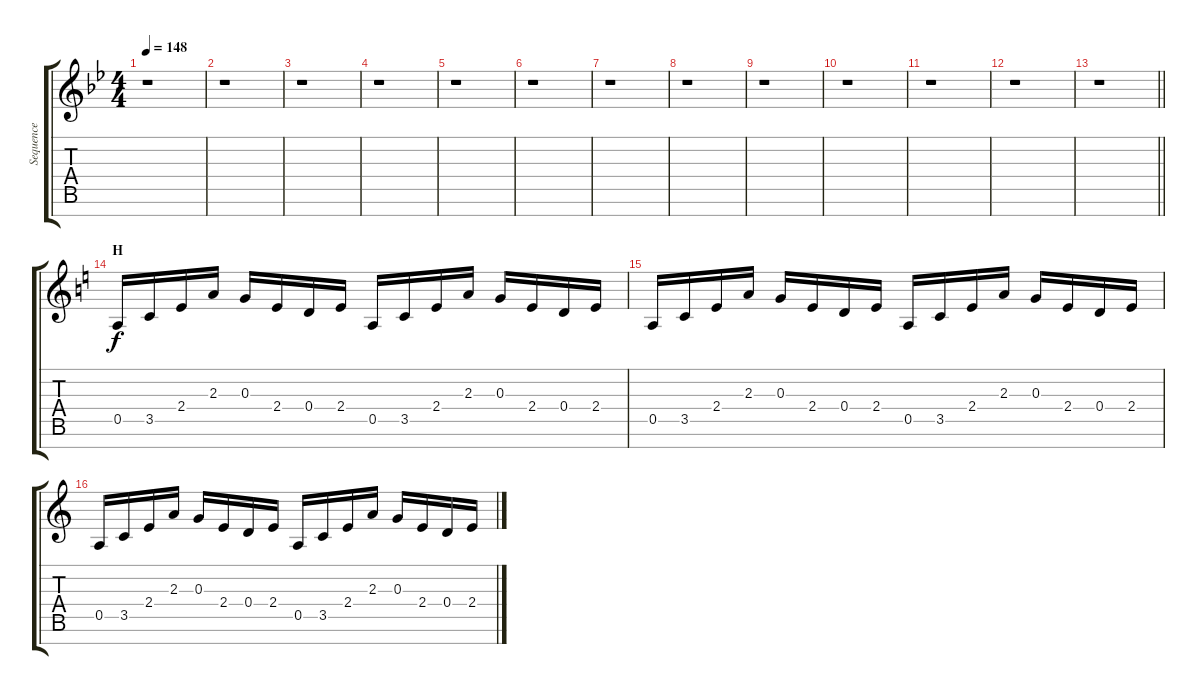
\track ("Sequence" "Sequence") {instrument fx4atmosphere}
\staff {score tabs}
\tuning (E5 B4 G4 D4 A3 E3 B2) {hide}
\ts (4 4)
\tempo 148
\clef g2
\ks bb
r.1{dy f} |
r.1 |
r.1 |
r.1 |
r.1 |
r.1 |
r.1 |
r.1 |
r.1 |
r.1 |
r.1 |
r.1 |
\barLineRight lightlight
r.1 |
\section ("" "H")
\ks c
0.5.16 3.5.16 2.4.16 2.3.16 0.3.16 2.4.16 0.4.16 2.4.16 0.5.16 3.5.16 2.4.16 2.3.16 0.3.16 2.4.16 0.4.16 2.4.16 |
0.5.16 3.5.16 2.4.16 2.3.16 0.3.16 2.4.16 0.4.16 2.4.16 0.5.16 3.5.16 2.4.16 2.3.16 0.3.16 2.4.16 0.4.16 2.4.16 |
0.5.16 3.5.16 2.4.16 2.3.16 0.3.16 2.4.16 0.4.16 2.4.16 0.5.16 3.5.16 2.4.16 2.3.16 0.3.16 2.4.16 0.4.16 2.4.16
